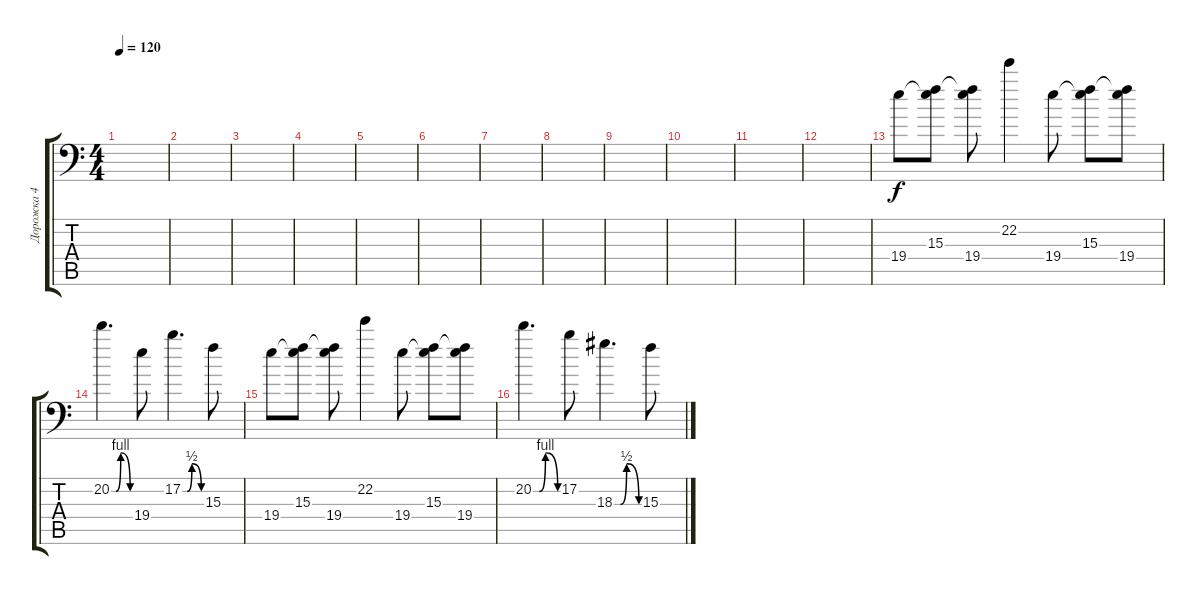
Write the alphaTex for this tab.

\track ("Дорожка 4" "Дорожка 4") {instrument distortionguitar}
\staff {score tabs}
\tuning (B3 Gb3 D3 A2 E2 A1) {hide}
\ts (4 4)
\tempo 120
\clef f4
\ks c
|
|
|
|
|
|
|
|
|
|
|
|
19.4.8 (15.3 19.4{t}).8 (15.3{t} 19.4).8 22.2.4 19.4.8 (15.3 19.4{t}).8 (15.3{t} 19.4).8 |
20.2{be (custom 0 0 15 0 30 4 60 0)}.4{d} 19.4.8 17.2{be (custom 0 0 15 0 30 2 60 0)}.4{d} 15.3.8 |
19.4.8 (15.3 19.4{t}).8 (15.3{t} 19.4).8 22.2.4 19.4.8 (15.3 19.4{t}).8 (15.3{t} 19.4).8 |
20.2{be (custom 0 0 15 0 30 4 60 0)}.4{d} 17.2.8 18.3{be (custom 0 0 15 0 30 2 60 0)}.4{d} 15.3.8
